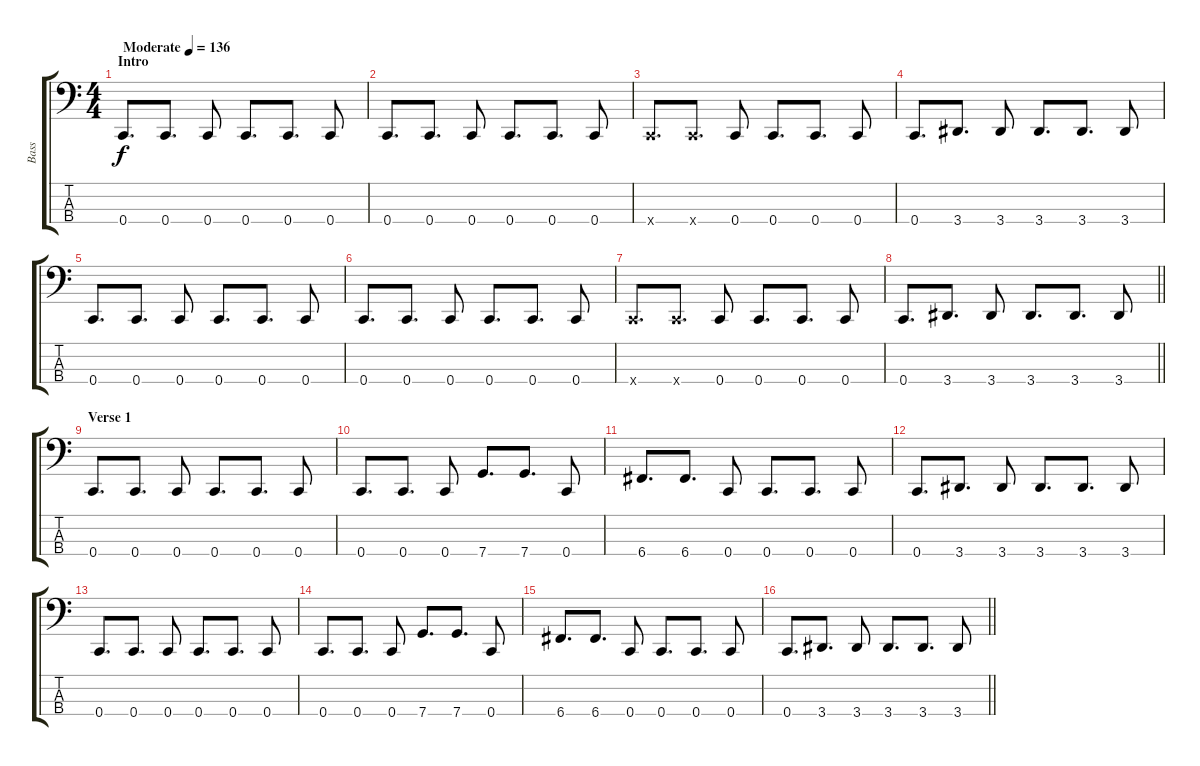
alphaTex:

\track ("Bass" "Bass") {instrument electricbasspick}
\staff {score tabs}
\tuning (F2 C2 G1 C1) {hide}
\ts (4 4)
\section ("" "Intro")
\tempo (136 "Moderate")
\clef f4
\ks c
0.4.8{d dy f instrument electricbasspick} 0.4.8{d} 0.4.8 0.4.8{d} 0.4.8{d} 0.4.8 |
0.4.8{d} 0.4.8{d} 0.4.8 0.4.8{d} 0.4.8{d} 0.4.8 |
0.4{x}.8{d} 0.4{x}.8{d} 0.4.8 0.4.8{d} 0.4.8{d} 0.4.8 |
0.4.8{d} 3.4.8{d} 3.4.8 3.4.8{d} 3.4.8{d} 3.4.8 |
0.4.8{d} 0.4.8{d} 0.4.8 0.4.8{d} 0.4.8{d} 0.4.8 |
0.4.8{d} 0.4.8{d} 0.4.8 0.4.8{d} 0.4.8{d} 0.4.8 |
0.4{x}.8{d} 0.4{x}.8{d} 0.4.8 0.4.8{d} 0.4.8{d} 0.4.8 |
\barLineRight lightlight
0.4.8{d} 3.4.8{d} 3.4.8 3.4.8{d} 3.4.8{d} 3.4.8 |
\section ("" "Verse 1")
0.4.8{d} 0.4.8{d} 0.4.8 0.4.8{d} 0.4.8{d} 0.4.8 |
0.4.8{d} 0.4.8{d} 0.4.8 7.4.8{d} 7.4.8{d} 0.4.8 |
6.4.8{d} 6.4.8{d} 0.4.8 0.4.8{d} 0.4.8{d} 0.4.8 |
0.4.8{d} 3.4.8{d} 3.4.8 3.4.8{d} 3.4.8{d} 3.4.8 |
0.4.8{d} 0.4.8{d} 0.4.8 0.4.8{d} 0.4.8{d} 0.4.8 |
0.4.8{d} 0.4.8{d} 0.4.8 7.4.8{d} 7.4.8{d} 0.4.8 |
6.4.8{d} 6.4.8{d} 0.4.8 0.4.8{d} 0.4.8{d} 0.4.8 |
\barLineRight lightlight
0.4.8{d} 3.4.8{d} 3.4.8 3.4.8{d} 3.4.8{d} 3.4.8
